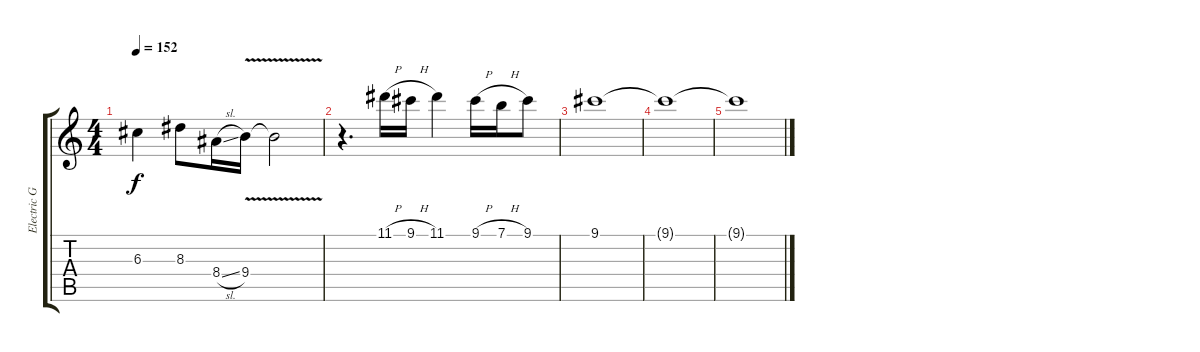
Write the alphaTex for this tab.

\track ("Electric Guitar (OverD)" "Electric G") {instrument overdrivenguitar}
\staff {score tabs}
\tuning (E4 B3 G3 D3 A2 E2) {hide}
\ts (4 4)
\tempo 152
\clef g2
\ks c
6.3.4{dy f} 8.3.8 8.4{sl}.16 9.4{v}.16 9.4{t}.2 |
r.4{d} 11.1{h}.16 9.1{h}.16 11.1.4 9.1{h}.16 7.1{h}.16 9.1.8 |
9.1.1 |
9.1{t}.1 |
9.1{t}.1
